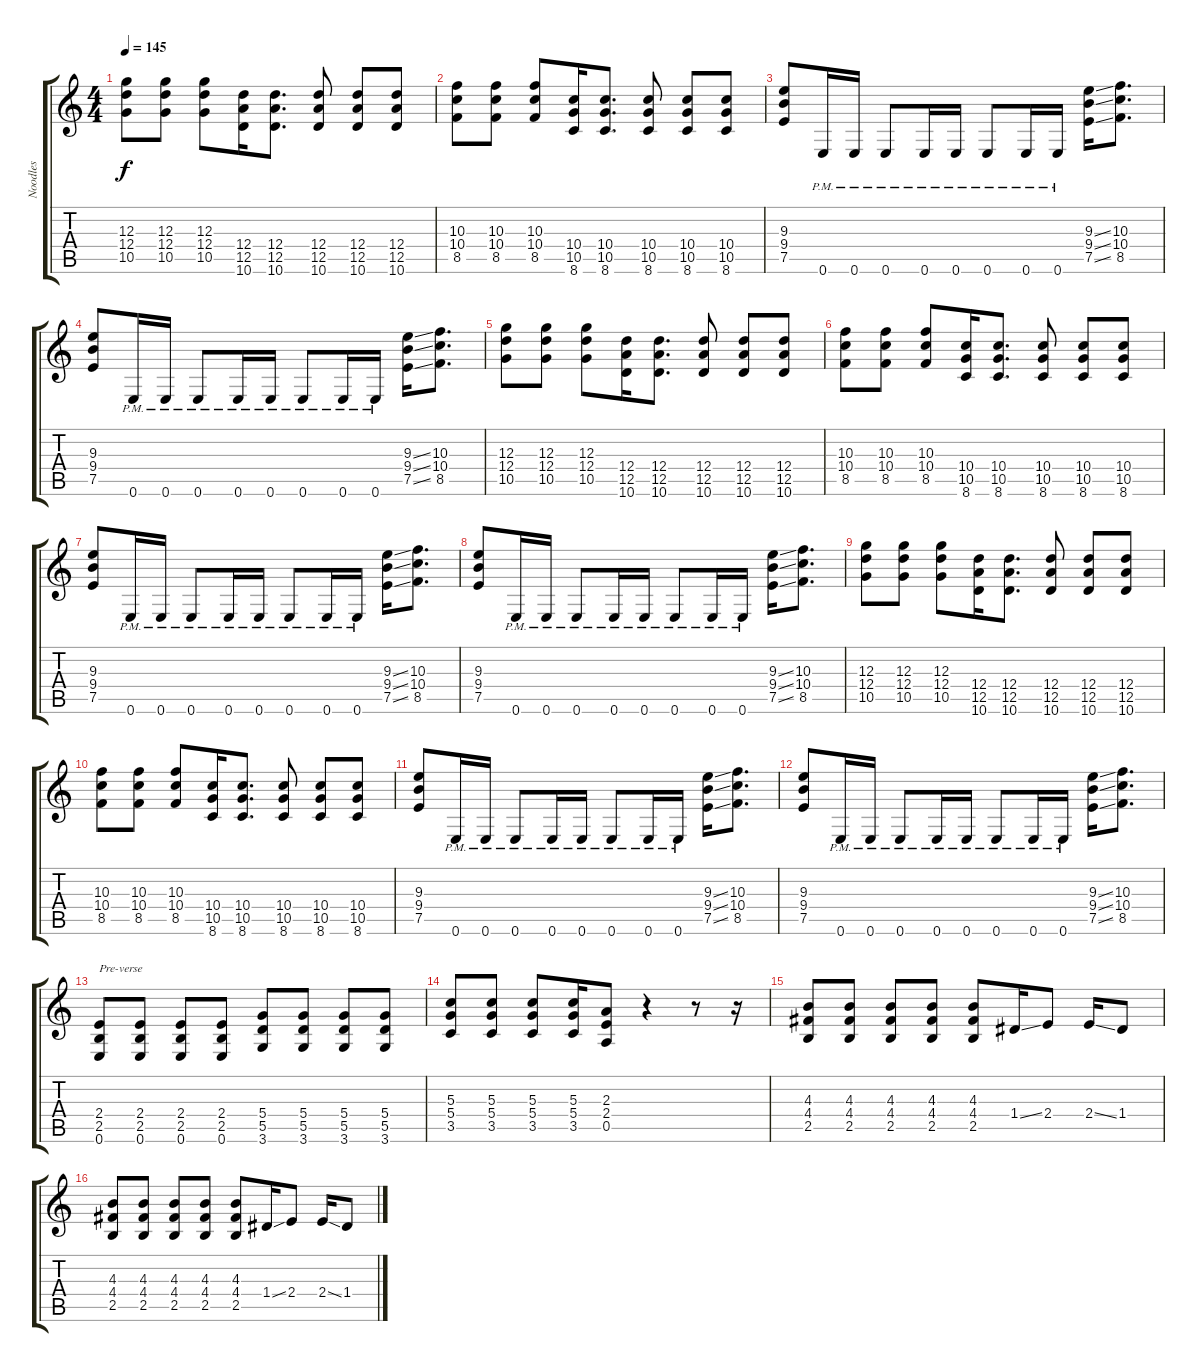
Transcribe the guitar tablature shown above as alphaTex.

\track ("Noodles" "Noodles") {instrument overdrivenguitar}
\staff {score tabs}
\tuning (E4 B3 G3 D3 A2 E2) {hide}
\ts (4 4)
\tempo 145
\clef g2
\ks c
(12.3 12.4 10.5).8{dy f} (12.3 12.4 10.5).8 (12.3 12.4 10.5).8 (12.4 12.5 10.6).16 (12.4 12.5 10.6).8{d} (12.4 12.5 10.6).8 (12.4 12.5 10.6).8 (12.4 12.5 10.6).8 |
(10.3 10.4 8.5).8 (10.3 10.4 8.5).8 (10.3 10.4 8.5).8 (10.4 10.5 8.6).16 (10.4 10.5 8.6).8{d} (10.4 10.5 8.6).8 (10.4 10.5 8.6).8 (10.4 10.5 8.6).8 |
(9.3 9.4 7.5).8 0.6{pm}.16 0.6{pm}.16 0.6{pm}.8 0.6{pm}.16 0.6{pm}.16 0.6{pm}.8 0.6{pm}.16 0.6{pm}.16 (9.3{ss} 9.4{ss} 7.5{ss}).16 (10.3 10.4 8.5).8{d} |
(9.3 9.4 7.5).8 0.6{pm}.16 0.6{pm}.16 0.6{pm}.8 0.6{pm}.16 0.6{pm}.16 0.6{pm}.8 0.6{pm}.16 0.6{pm}.16 (9.3{ss} 9.4{ss} 7.5{ss}).16 (10.3 10.4 8.5).8{d} |
(12.3 12.4 10.5).8 (12.3 12.4 10.5).8 (12.3 12.4 10.5).8 (12.4 12.5 10.6).16 (12.4 12.5 10.6).8{d} (12.4 12.5 10.6).8 (12.4 12.5 10.6).8 (12.4 12.5 10.6).8 |
(10.3 10.4 8.5).8 (10.3 10.4 8.5).8 (10.3 10.4 8.5).8 (10.4 10.5 8.6).16 (10.4 10.5 8.6).8{d} (10.4 10.5 8.6).8 (10.4 10.5 8.6).8 (10.4 10.5 8.6).8 |
(9.3 9.4 7.5).8 0.6{pm}.16 0.6{pm}.16 0.6{pm}.8 0.6{pm}.16 0.6{pm}.16 0.6{pm}.8 0.6{pm}.16 0.6{pm}.16 (9.3{ss} 9.4{ss} 7.5{ss}).16 (10.3 10.4 8.5).8{d} |
(9.3 9.4 7.5).8 0.6{pm}.16 0.6{pm}.16 0.6{pm}.8 0.6{pm}.16 0.6{pm}.16 0.6{pm}.8 0.6{pm}.16 0.6{pm}.16 (9.3{ss} 9.4{ss} 7.5{ss}).16 (10.3 10.4 8.5).8{d} |
(12.3 12.4 10.5).8 (12.3 12.4 10.5).8 (12.3 12.4 10.5).8 (12.4 12.5 10.6).16 (12.4 12.5 10.6).8{d} (12.4 12.5 10.6).8 (12.4 12.5 10.6).8 (12.4 12.5 10.6).8 |
(10.3 10.4 8.5).8 (10.3 10.4 8.5).8 (10.3 10.4 8.5).8 (10.4 10.5 8.6).16 (10.4 10.5 8.6).8{d} (10.4 10.5 8.6).8 (10.4 10.5 8.6).8 (10.4 10.5 8.6).8 |
(9.3 9.4 7.5).8 0.6{pm}.16 0.6{pm}.16 0.6{pm}.8 0.6{pm}.16 0.6{pm}.16 0.6{pm}.8 0.6{pm}.16 0.6{pm}.16 (9.3{ss} 9.4{ss} 7.5{ss}).16 (10.3 10.4 8.5).8{d} |
(9.3 9.4 7.5).8 0.6{pm}.16 0.6{pm}.16 0.6{pm}.8 0.6{pm}.16 0.6{pm}.16 0.6{pm}.8 0.6{pm}.16 0.6{pm}.16 (9.3{ss} 9.4{ss} 7.5{ss}).16 (10.3 10.4 8.5).8{d} |
(2.4 2.5 0.6).8{txt "Pre-verse"} (2.4 2.5 0.6).8 (2.4 2.5 0.6).8 (2.4 2.5 0.6).8 (5.4 5.5 3.6).8 (5.4 5.5 3.6).8 (5.4 5.5 3.6).8 (5.4 5.5 3.6).8 |
(5.3 5.4 3.5).8 (5.3 5.4 3.5).8 (5.3 5.4 3.5).8 (5.3 5.4 3.5).16 (2.3 2.4 0.5).8 r.4 r.8 r.16 |
(4.3 4.4 2.5).8 (4.3 4.4 2.5).8 (4.3 4.4 2.5).8 (4.3 4.4 2.5).8 (4.3 4.4 2.5).8 1.4{ss}.16 2.4.8 2.4{ss}.16 1.4.8 |
(4.3 4.4 2.5).8 (4.3 4.4 2.5).8 (4.3 4.4 2.5).8 (4.3 4.4 2.5).8 (4.3 4.4 2.5).8 1.4{ss}.16 2.4.8 2.4{ss}.16 1.4.8
